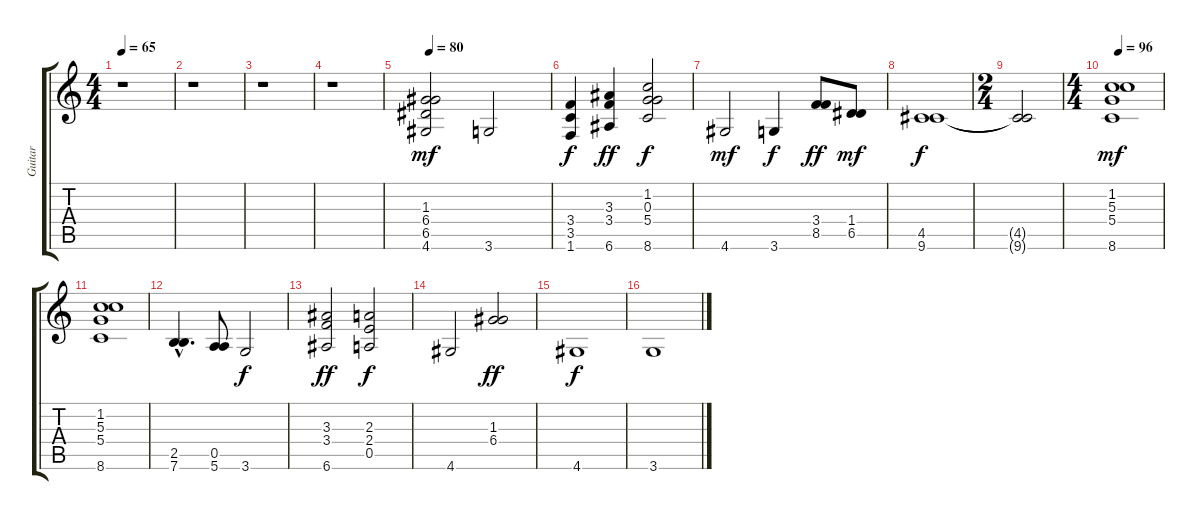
\track ("Guitar" "Guitar") {instrument overdrivenguitar}
\staff {score tabs}
\tuning (E4 B3 G3 D3 A2 E2) {hide}
\ts (4 4)
\tempo 65
\clef g2
\ks c
r.1{dy mf} |
r.1 |
r.1 |
r.1 |
\tempo 80
(1.3 6.4 6.5 4.6).2 3.6.2 |
(3.4 3.5 1.6).4{dy f} (3.3 3.4 6.6).4{dy ff} (1.2 0.3 5.4 8.6).2{dy f} |
4.6.2{dy mf} 3.6.4{dy f} (3.4 8.5).8{dy ff} (1.4 6.5).8{dy mf} |
(4.5 9.6).1{dy f} |
\ts (2 4)
(4.5{t} 9.6{t}).2 |
\ts (4 4)
\tempo 96
(1.2 5.3 5.4 8.6).1{dy mf} |
(1.2 5.3 5.4 8.6).1 |
(2.5{hac} 7.6{hac}).4{d} (0.5 5.6).8 3.6.2{dy f} |
(3.3 3.4 6.6).2{dy ff} (2.3 2.4 0.5).2{dy f} |
4.6.2 (1.3 6.4).2{dy ff} |
4.6.1{dy f} |
3.6.1
